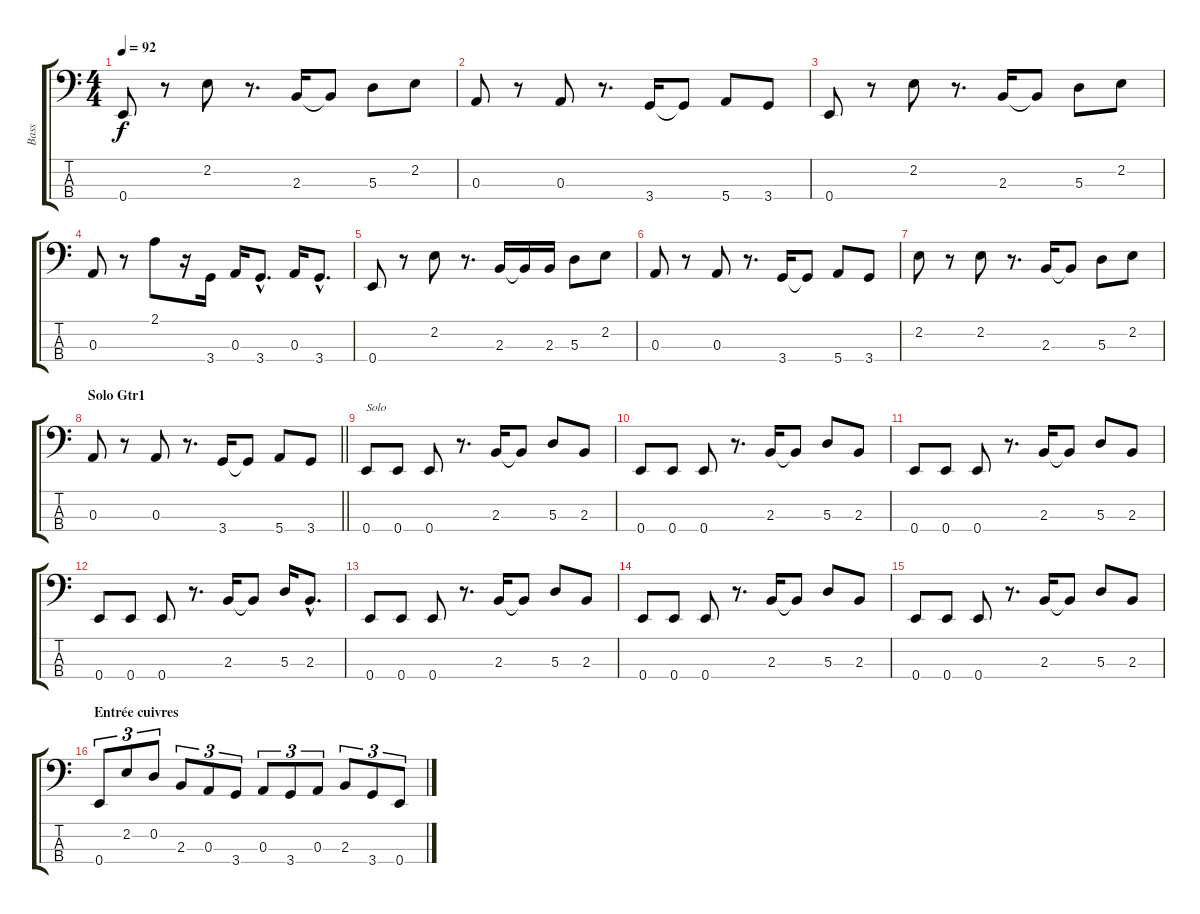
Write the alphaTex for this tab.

\track ("Bass" "Bass") {instrument electricbassfinger}
\staff {score tabs}
\tuning (G2 D2 A1 E1) {hide}
\ts (4 4)
\tempo 92
\clef f4
\ks c
0.4.8{dy f} r.8 2.2.8 r.8{d} 2.3.16 2.3{t}.8 5.3.8 2.2.8 |
0.3.8 r.8 0.3.8 r.8{d} 3.4.16 3.4{t}.8 5.4.8 3.4.8 |
0.4.8 r.8 2.2.8 r.8{d} 2.3.16 2.3{t}.8 5.3.8 2.2.8 |
0.3.8 r.8 2.1.8 r.16 3.4.16 0.3.16 3.4{hac}.8{d} 0.3.16 3.4{hac}.8{d} |
0.4.8 r.8 2.2.8 r.8{d} 2.3.16 2.3{t}.16 2.3.16 5.3.8 2.2.8 |
0.3.8 r.8 0.3.8 r.8{d} 3.4.16 3.4{t}.8 5.4.8 3.4.8 |
2.2.8 r.8 2.2.8 r.8{d} 2.3.16 2.3{t}.8 5.3.8 2.2.8 |
\section ("" "Solo Gtr1")
\barLineRight lightlight
0.3.8 r.8 0.3.8 r.8{d} 3.4.16 3.4{t}.8 5.4.8 3.4.8 |
0.4.8{txt "Solo"} 0.4.8 0.4.8 r.8{d} 2.3.16 2.3{t}.8 5.3.8 2.3.8 |
0.4.8 0.4.8 0.4.8 r.8{d} 2.3.16 2.3{t}.8 5.3.8 2.3.8 |
0.4.8 0.4.8 0.4.8 r.8{d} 2.3.16 2.3{t}.8 5.3.8 2.3.8 |
0.4.8 0.4.8 0.4.8 r.8{d} 2.3.16 2.3{t}.8 5.3.16 2.3{hac}.8{d} |
0.4.8 0.4.8 0.4.8 r.8{d} 2.3.16 2.3{t}.8 5.3.8 2.3.8 |
0.4.8 0.4.8 0.4.8 r.8{d} 2.3.16 2.3{t}.8 5.3.8 2.3.8 |
0.4.8 0.4.8 0.4.8 r.8{d} 2.3.16 2.3{t}.8 5.3.8 2.3.8 |
\section ("" "Entrée cuivres")
0.4.8{tu (3 2)} 2.2.8{tu (3 2)} 0.2.8{tu (3 2)} 2.3.8{tu (3 2)} 0.3.8{tu (3 2)} 3.4.8{tu (3 2)} 0.3.8{tu (3 2)} 3.4.8{tu (3 2)} 0.3.8{tu (3 2)} 2.3.8{tu (3 2)} 3.4.8{tu (3 2)} 0.4.8{tu (3 2)}
